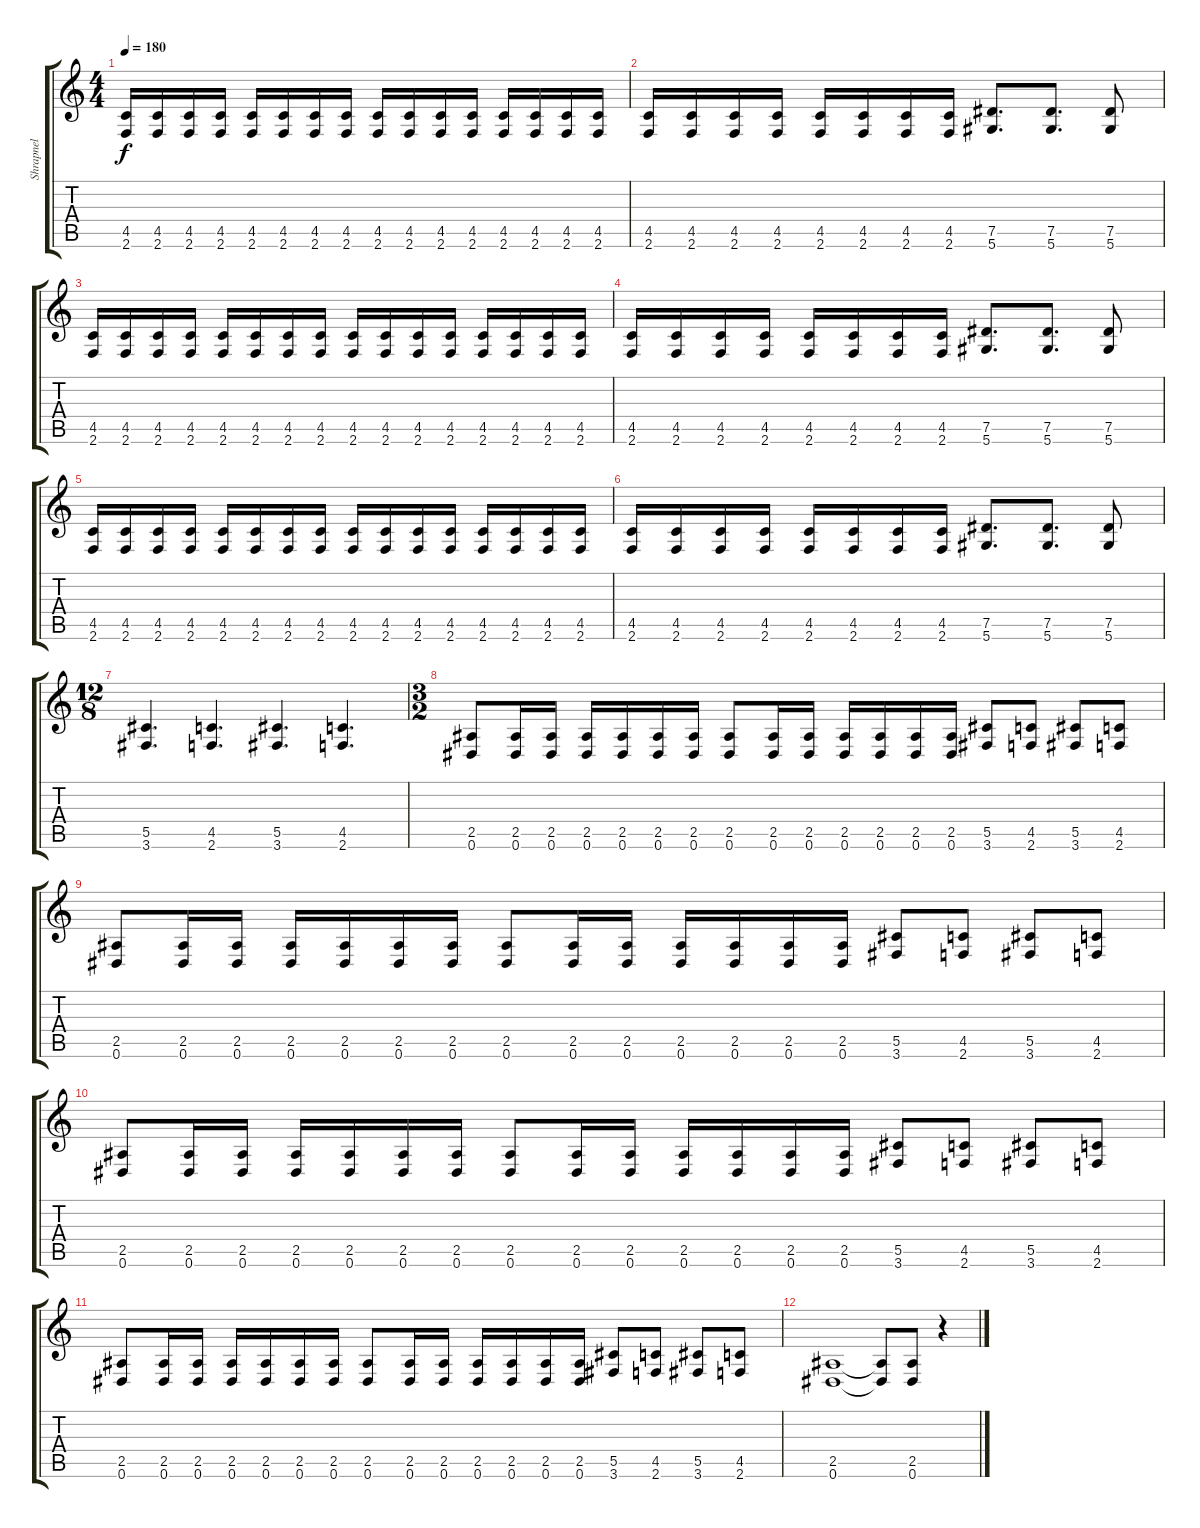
\track ("Shrapnel" "Shrapnel") {instrument distortionguitar}
\staff {score tabs}
\tuning (Eb4 Bb3 Gb3 Db3 Ab2 Eb2) {hide}
\ts (4 4)
\tempo 180
\clef g2
\ks c
(4.5 2.6).16{dy f} (4.5 2.6).16 (4.5 2.6).16 (4.5 2.6).16 (4.5 2.6).16 (4.5 2.6).16 (4.5 2.6).16 (4.5 2.6).16 (4.5 2.6).16 (4.5 2.6).16 (4.5 2.6).16 (4.5 2.6).16 (4.5 2.6).16 (4.5 2.6).16 (4.5 2.6).16 (4.5 2.6).16 |
(4.5 2.6).16 (4.5 2.6).16 (4.5 2.6).16 (4.5 2.6).16 (4.5 2.6).16 (4.5 2.6).16 (4.5 2.6).16 (4.5 2.6).16 (7.5 5.6).8{d} (7.5 5.6).8{d} (7.5 5.6).8 |
(4.5 2.6).16 (4.5 2.6).16 (4.5 2.6).16 (4.5 2.6).16 (4.5 2.6).16 (4.5 2.6).16 (4.5 2.6).16 (4.5 2.6).16 (4.5 2.6).16 (4.5 2.6).16 (4.5 2.6).16 (4.5 2.6).16 (4.5 2.6).16 (4.5 2.6).16 (4.5 2.6).16 (4.5 2.6).16 |
(4.5 2.6).16 (4.5 2.6).16 (4.5 2.6).16 (4.5 2.6).16 (4.5 2.6).16 (4.5 2.6).16 (4.5 2.6).16 (4.5 2.6).16 (7.5 5.6).8{d} (7.5 5.6).8{d} (7.5 5.6).8 |
(4.5 2.6).16 (4.5 2.6).16 (4.5 2.6).16 (4.5 2.6).16 (4.5 2.6).16 (4.5 2.6).16 (4.5 2.6).16 (4.5 2.6).16 (4.5 2.6).16 (4.5 2.6).16 (4.5 2.6).16 (4.5 2.6).16 (4.5 2.6).16 (4.5 2.6).16 (4.5 2.6).16 (4.5 2.6).16 |
(4.5 2.6).16 (4.5 2.6).16 (4.5 2.6).16 (4.5 2.6).16 (4.5 2.6).16 (4.5 2.6).16 (4.5 2.6).16 (4.5 2.6).16 (7.5 5.6).8{d} (7.5 5.6).8{d} (7.5 5.6).8 |
\ts (12 8)
(5.5 3.6).4{d} (4.5 2.6).4{d} (5.5 3.6).4{d} (4.5 2.6).4{d} |
\ts (3 2)
(2.5 0.6).8 (2.5 0.6).16 (2.5 0.6).16 (2.5 0.6).16 (2.5 0.6).16 (2.5 0.6).16 (2.5 0.6).16 (2.5 0.6).8 (2.5 0.6).16 (2.5 0.6).16 (2.5 0.6).16 (2.5 0.6).16 (2.5 0.6).16 (2.5 0.6).16 (5.5 3.6).8 (4.5 2.6).8 (5.5 3.6).8 (4.5 2.6).8 |
(2.5 0.6).8 (2.5 0.6).16 (2.5 0.6).16 (2.5 0.6).16 (2.5 0.6).16 (2.5 0.6).16 (2.5 0.6).16 (2.5 0.6).8 (2.5 0.6).16 (2.5 0.6).16 (2.5 0.6).16 (2.5 0.6).16 (2.5 0.6).16 (2.5 0.6).16 (5.5 3.6).8 (4.5 2.6).8 (5.5 3.6).8 (4.5 2.6).8 |
(2.5 0.6).8 (2.5 0.6).16 (2.5 0.6).16 (2.5 0.6).16 (2.5 0.6).16 (2.5 0.6).16 (2.5 0.6).16 (2.5 0.6).8 (2.5 0.6).16 (2.5 0.6).16 (2.5 0.6).16 (2.5 0.6).16 (2.5 0.6).16 (2.5 0.6).16 (5.5 3.6).8 (4.5 2.6).8 (5.5 3.6).8 (4.5 2.6).8 |
(2.5 0.6).8 (2.5 0.6).16 (2.5 0.6).16 (2.5 0.6).16 (2.5 0.6).16 (2.5 0.6).16 (2.5 0.6).16 (2.5 0.6).8 (2.5 0.6).16 (2.5 0.6).16 (2.5 0.6).16 (2.5 0.6).16 (2.5 0.6).16 (2.5 0.6).16 (5.5 3.6).8 (4.5 2.6).8 (5.5 3.6).8 (4.5 2.6).8 |
(2.5 0.6).1 (2.5{t} 0.6{t}).8 (2.5 0.6).8 r.4
